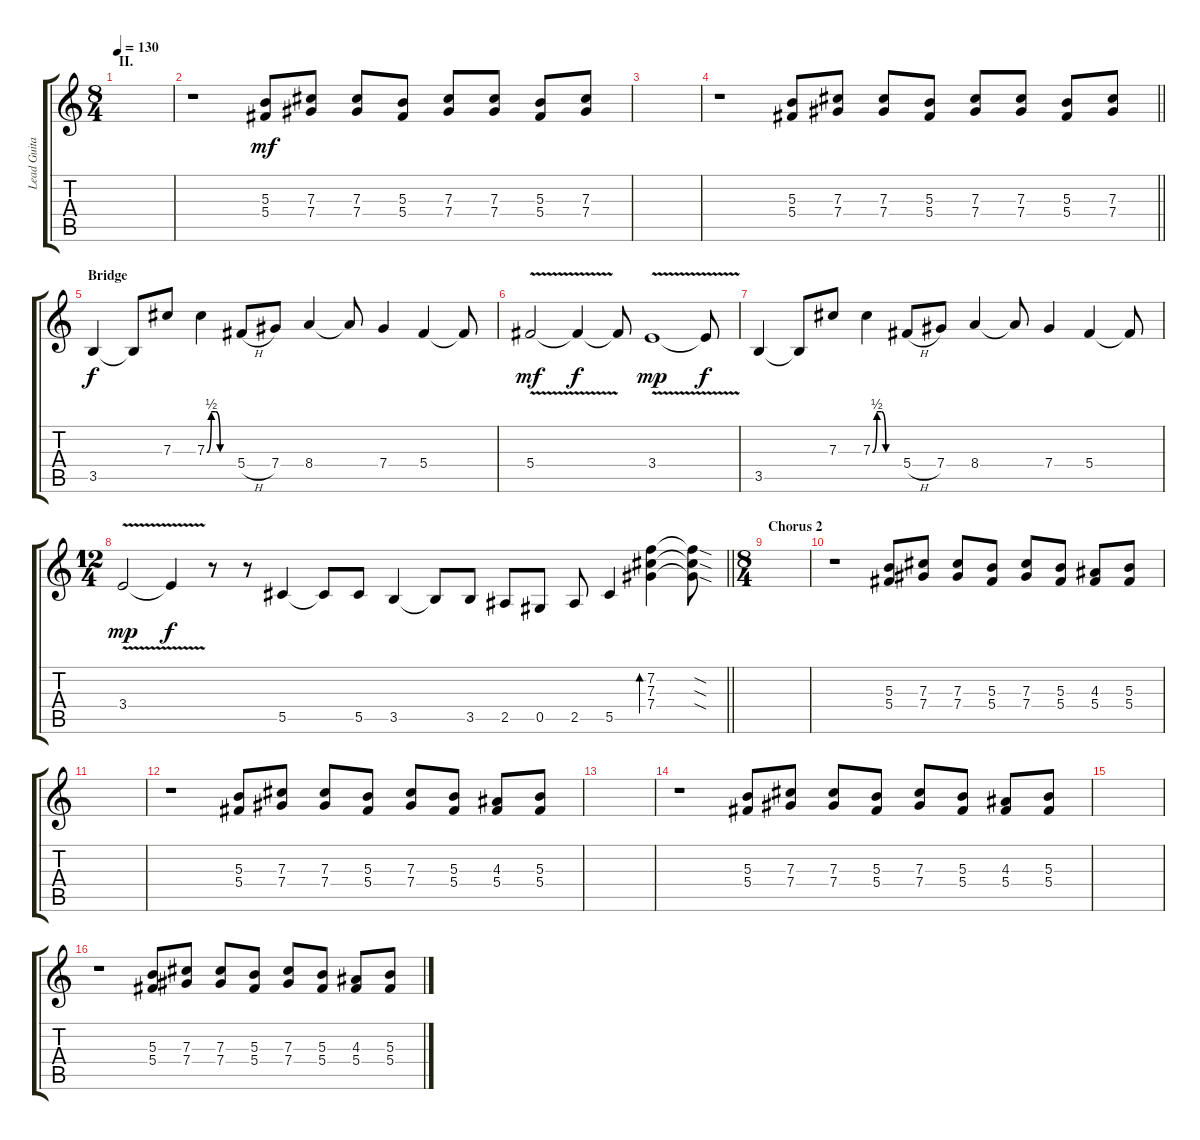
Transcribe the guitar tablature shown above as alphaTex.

\track ("Lead Guitar (Marcus)" "Lead Guita") {instrument overdrivenguitar}
\staff {score tabs}
\tuning (Eb4 Bb3 Gb3 Db3 Ab2 Eb2) {hide}
\ts (8 4)
\section ("" "II.")
\tempo 130
\clef g2
\ks c
|
r.1 (5.3 5.4).8{dy mf} (7.3 7.4).8 (7.3 7.4).8 (5.3 5.4).8 (7.3 7.4).8 (7.3 7.4).8 (5.3 5.4).8 (7.3 7.4).8 |
|
\barLineRight lightlight
r.1 (5.3 5.4).8 (7.3 7.4).8 (7.3 7.4).8 (5.3 5.4).8 (7.3 7.4).8 (7.3 7.4).8 (5.3 5.4).8 (7.3 7.4).8 |
\section ("" "Bridge")
3.5.4{dy f} 3.5{t}.8 7.3.8 7.3{be (custom 0 0 10 2 20 2 30 0 60 0)}.4 5.4{h}.8 7.4.8 8.4.4 8.4{t}.8 7.4.4 5.4.4 5.4{t}.8 |
5.4{v}.2{dy mf} 5.4{t}.4{dy f} 5.4{t}.8 3.4{v}.1{dy mp} 3.4{t}.8{dy f} |
3.5.4 3.5{t}.8 7.3.8 7.3{be (custom 0 0 10 2 20 2 30 0 60 0)}.4 5.4{h}.8 7.4.8 8.4.4 8.4{t}.8 7.4.4 5.4.4 5.4{t}.8 |
\ts (12 4)
\barLineRight lightlight
3.4{v}.2{dy mp} 3.4{t}.4{dy f} r.8 r.8 5.5.4 5.5{t}.8 5.5.8 3.5.4 3.5{t}.8 3.5.8 2.5.8 0.5.8 2.5.8 5.5.4 (7.2 7.3 7.4).4{bd 60} (7.2{sod t} 7.3{sod t} 7.4{sod t}).8 |
\ts (8 4)
\section ("" "Chorus 2")
|
r.1 (5.3 5.4).8 (7.3 7.4).8 (7.3 7.4).8 (5.3 5.4).8 (7.3 7.4).8 (5.3 5.4).8 (4.3 5.4).8 (5.3 5.4).8 |
|
r.1 (5.3 5.4).8 (7.3 7.4).8 (7.3 7.4).8 (5.3 5.4).8 (7.3 7.4).8 (5.3 5.4).8 (4.3 5.4).8 (5.3 5.4).8 |
|
r.1 (5.3 5.4).8 (7.3 7.4).8 (7.3 7.4).8 (5.3 5.4).8 (7.3 7.4).8 (5.3 5.4).8 (4.3 5.4).8 (5.3 5.4).8 |
|
r.1 (5.3 5.4).8 (7.3 7.4).8 (7.3 7.4).8 (5.3 5.4).8 (7.3 7.4).8 (5.3 5.4).8 (4.3 5.4).8 (5.3 5.4).8
